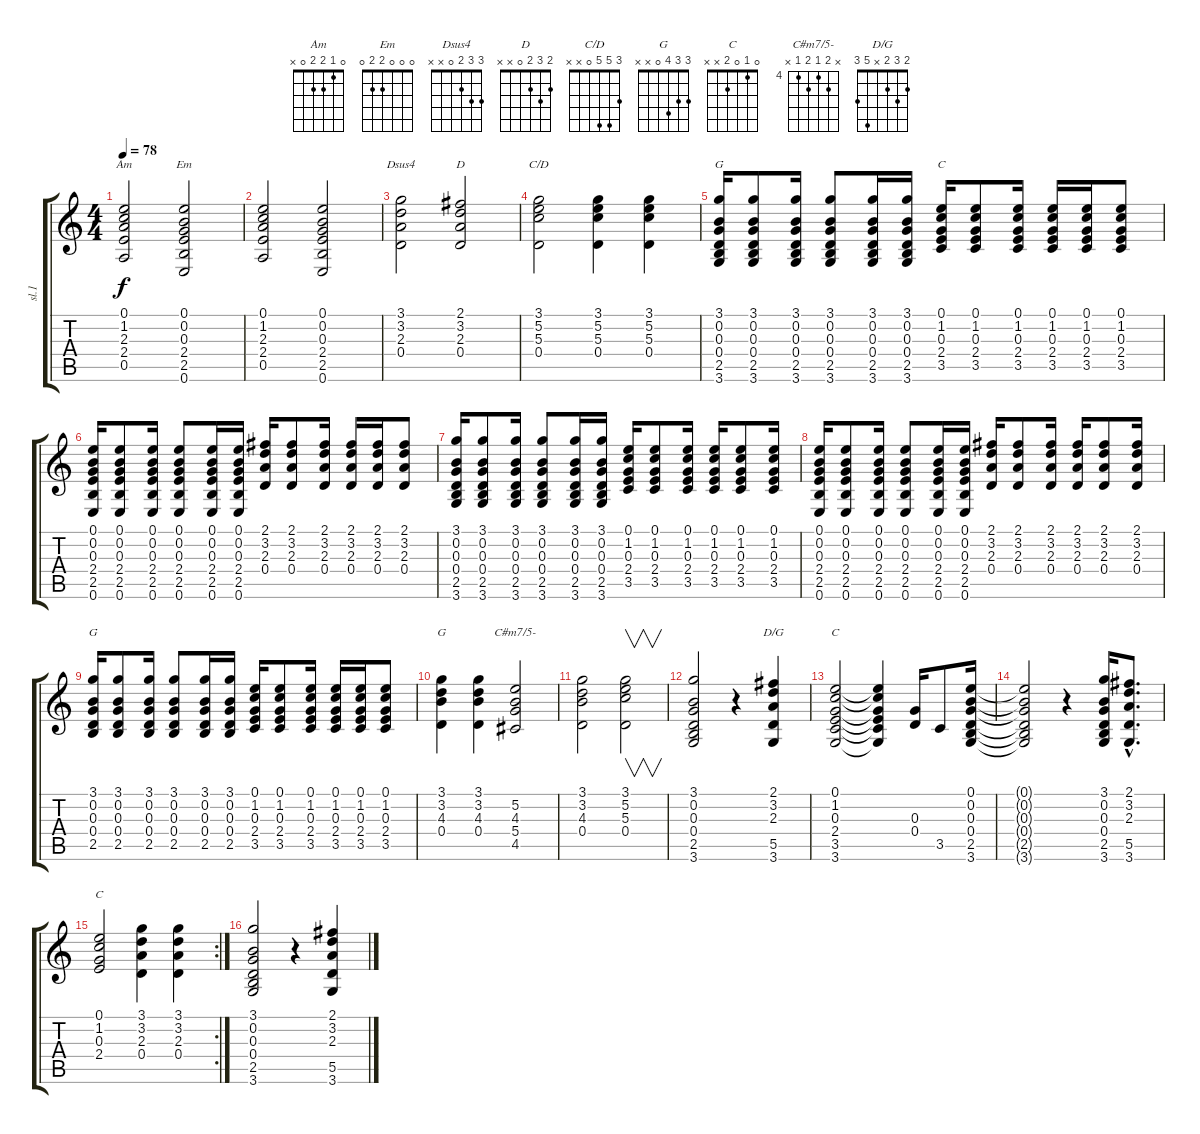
\track ("sl.1" "sl.1") {instrument electricguitarjazz}
\staff {score tabs}
\tuning (E4 B3 G3 D3 A2 E2) {hide}
\chord ("Am" 0 1 2 2 0 x)
\chord ("Em" 0 0 0 2 2 0)
\chord ("Dsus4" 3 3 2 0 x x)
\chord ("D" 2 3 2 0 x x)
\chord ("C/D" 3 5 5 0 x x)
\chord ("G" 3 0 0 0 2 3)
\chord ("C" 0 1 0 2 3 x)
\chord ("G" 3 0 0 0 2 x)
\chord ("G" 3 3 4 0 x x)
\chord ("C#m7/5-" x 5 4 5 4 x) {firstfret 4}
\chord ("D/G" 2 3 2 x 5 3)
\chord ("C" 0 1 0 2 3 3)
\chord ("C" 0 1 0 2 x x)
\ts (4 4)
\tempo 78
\clef g2
\ks c
(0.1 1.2 2.3 2.4 0.5).2{ch "Am" dy f} (0.1 0.2 0.3 2.4 2.5 0.6).2{ch "Em"} |
(0.1 1.2 2.3 2.4 0.5).2 (0.1 0.2 0.3 2.4 2.5 0.6).2 |
(3.1 3.2 2.3 0.4).2{ch "Dsus4"} (2.1 3.2 2.3 0.4).2{ch "D"} |
(3.1 5.2 5.3 0.4).2{ch "C/D"} (3.1 5.2 5.3 0.4).4 (3.1 5.2 5.3 0.4).4 |
(3.1 0.2 0.3 0.4 2.5 3.6).16{ch "G"} (3.1 0.2 0.3 0.4 2.5 3.6).8 (3.1 0.2 0.3 0.4 2.5 3.6).16 (3.1 0.2 0.3 0.4 2.5 3.6).8 (3.1 0.2 0.3 0.4 2.5 3.6).16 (3.1 0.2 0.3 0.4 2.5 3.6).16 (0.1 1.2 0.3 2.4 3.5).16{ch "C"} (0.1 1.2 0.3 2.4 3.5).8 (0.1 1.2 0.3 2.4 3.5).16 (0.1 1.2 0.3 2.4 3.5).16 (0.1 1.2 0.3 2.4 3.5).16 (0.1 1.2 0.3 2.4 3.5).8 |
(0.1 0.2 0.3 2.4 2.5 0.6).16 (0.1 0.2 0.3 2.4 2.5 0.6).8 (0.1 0.2 0.3 2.4 2.5 0.6).16 (0.1 0.2 0.3 2.4 2.5 0.6).8 (0.1 0.2 0.3 2.4 2.5 0.6).16 (0.1 0.2 0.3 2.4 2.5 0.6).16 (2.1 3.2 2.3 0.4).16 (2.1 3.2 2.3 0.4).8 (2.1 3.2 2.3 0.4).16 (2.1 3.2 2.3 0.4).16 (2.1 3.2 2.3 0.4).16 (2.1 3.2 2.3 0.4).8 |
(3.1 0.2 0.3 0.4 2.5 3.6).16 (3.1 0.2 0.3 0.4 2.5 3.6).8 (3.1 0.2 0.3 0.4 2.5 3.6).16 (3.1 0.2 0.3 0.4 2.5 3.6).8 (3.1 0.2 0.3 0.4 2.5 3.6).16 (3.1 0.2 0.3 0.4 2.5 3.6).16 (0.1 1.2 0.3 2.4 3.5).16 (0.1 1.2 0.3 2.4 3.5).8 (0.1 1.2 0.3 2.4 3.5).16 (0.1 1.2 0.3 2.4 3.5).16 (0.1 1.2 0.3 2.4 3.5).8 (0.1 1.2 0.3 2.4 3.5).16 |
(0.1 0.2 0.3 2.4 2.5 0.6).16 (0.1 0.2 0.3 2.4 2.5 0.6).8 (0.1 0.2 0.3 2.4 2.5 0.6).16 (0.1 0.2 0.3 2.4 2.5 0.6).8 (0.1 0.2 0.3 2.4 2.5 0.6).16 (0.1 0.2 0.3 2.4 2.5 0.6).16 (2.1 3.2 2.3 0.4).16 (2.1 3.2 2.3 0.4).8 (2.1 3.2 2.3 0.4).16 (2.1 3.2 2.3 0.4).16 (2.1 3.2 2.3 0.4).8 (2.1 3.2 2.3 0.4).16 |
(3.1 0.2 0.3 0.4 2.5).16{ch "G"} (3.1 0.2 0.3 0.4 2.5).8 (3.1 0.2 0.3 0.4 2.5).16 (3.1 0.2 0.3 0.4 2.5).8 (3.1 0.2 0.3 0.4 2.5).16 (3.1 0.2 0.3 0.4 2.5).16 (0.1 1.2 0.3 2.4 3.5).16 (0.1 1.2 0.3 2.4 3.5).8 (0.1 1.2 0.3 2.4 3.5).16 (0.1 1.2 0.3 2.4 3.5).16 (0.1 1.2 0.3 2.4 3.5).16 (0.1 1.2 0.3 2.4 3.5).8 |
(3.1 3.2 4.3 0.4).4{ch "G"} (3.1 3.2 4.3 0.4).4 (5.2 4.3 5.4 4.5).2{ch "C#m7/5-"} |
(3.1 3.2 4.3 0.4).2 (3.1 5.2 5.3 0.4).2{v} |
(3.1 0.2 0.3 0.4 2.5 3.6).2 r.4 (2.1 3.2 2.3 5.5 3.6).4{ch "D/G"} |
(0.1 1.2 0.3 2.4 3.5 3.6).2{ch "C"} (0.1{t} 1.2{t} 0.3{t} 2.4{t} 3.5{t} 3.6{t}).4 (0.3 0.4).16 3.5.8 (0.1 0.2 0.3 0.4 2.5 3.6).16 |
(0.1{t} 0.2{t} 0.3{t} 0.4{t} 2.5{t} 3.6{t}).2 r.4 (3.1 0.2 0.3 0.4 2.5 3.6).16 (2.1{hac} 3.2{hac} 2.3{hac} 5.5{hac} 3.6{hac}).8{d} |
\rc 2
(0.1 1.2 0.3 2.4).2{ch "C"} (3.1 3.2 2.3 0.4).4 (3.1 3.2 2.3 0.4).4 |
(3.1 0.2 0.3 0.4 2.5 3.6).2 r.4 (2.1 3.2 2.3 5.5 3.6).4
